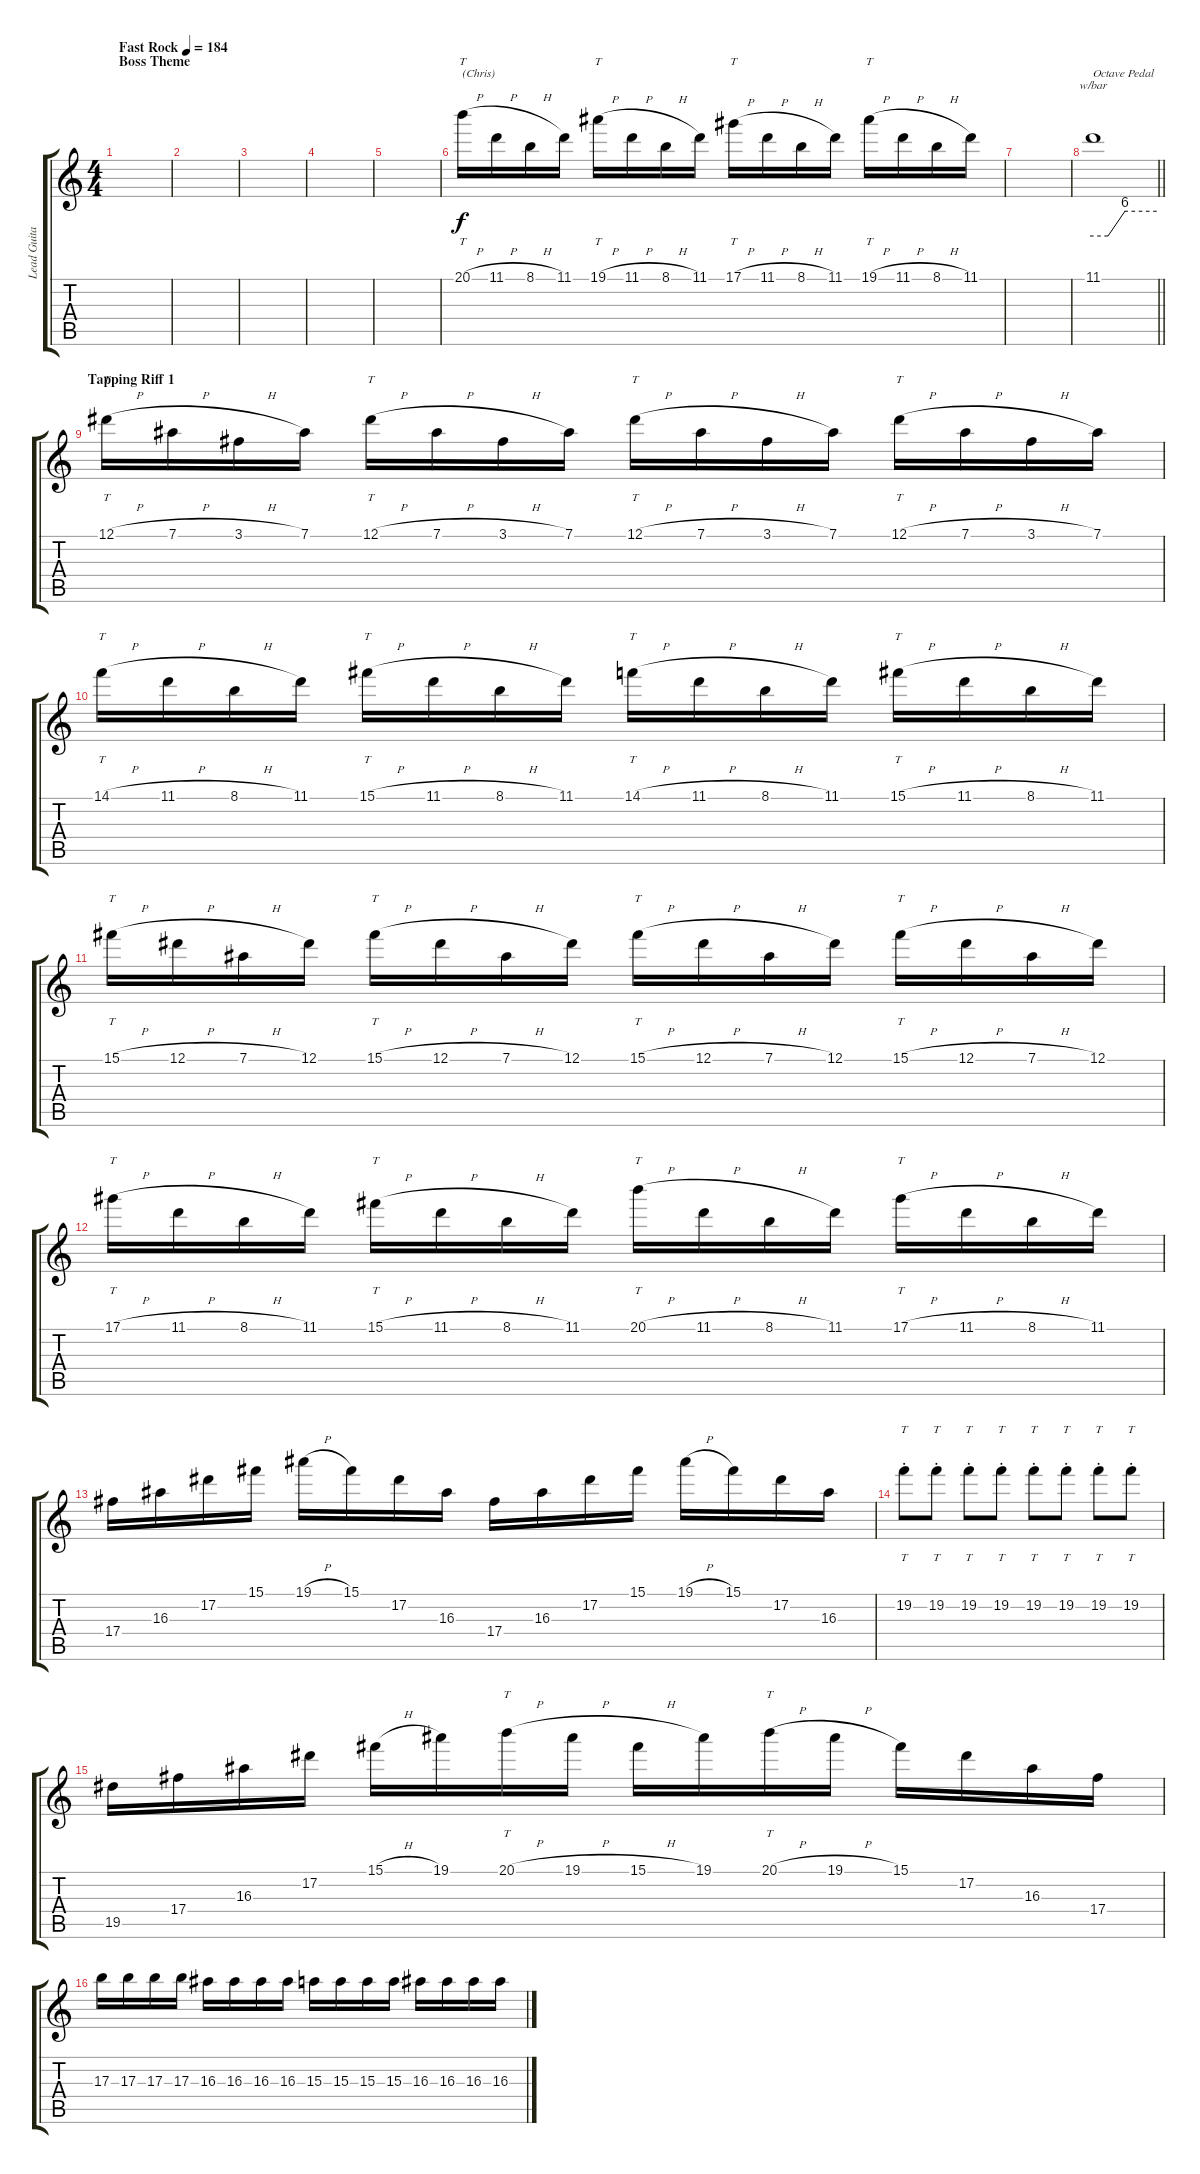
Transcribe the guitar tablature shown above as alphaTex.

\track ("Lead Guitar 1" "Lead Guita") {instrument distortionguitar}
\staff {score tabs}
\tuning (Eb4 Bb3 Gb3 Db3 Ab2 Eb2) {hide}
\ts (4 4)
\section ("" "Boss Theme")
\tempo (184 "Fast Rock")
\clef g2
\ks c
|
|
|
|
|
20.1{h}.16{tt txt "(Chris)" balance 4 instrument distortionguitar} 11.1{h}.16 8.1{h}.16 11.1.16 19.1{h}.16{tt} 11.1{h}.16 8.1{h}.16 11.1.16 17.1{h}.16{tt} 11.1{h}.16 8.1{h}.16 11.1.16 19.1{h}.16{tt} 11.1{h}.16 8.1{h}.16 11.1.16 |
|
\barLineRight lightlight
11.1.1{tbe (custom default 0 0 14 0 30 24 60 24) txt "Octave Pedal"} |
\section ("" "Tapping Riff 1")
12.1{h}.16{tt} 7.1{h}.16 3.1{h}.16 7.1.16 12.1{h}.16{tt} 7.1{h}.16 3.1{h}.16 7.1.16 12.1{h}.16{tt} 7.1{h}.16 3.1{h}.16 7.1.16 12.1{h}.16{tt} 7.1{h}.16 3.1{h}.16 7.1.16 |
14.1{h}.16{tt} 11.1{h}.16 8.1{h}.16 11.1.16 15.1{h}.16{tt} 11.1{h}.16 8.1{h}.16 11.1.16 14.1{h}.16{tt} 11.1{h}.16 8.1{h}.16 11.1.16 15.1{h}.16{tt} 11.1{h}.16 8.1{h}.16 11.1.16 |
15.1{h}.16{tt} 12.1{h}.16 7.1{h}.16 12.1.16 15.1{h}.16{tt} 12.1{h}.16 7.1{h}.16 12.1.16 15.1{h}.16{tt} 12.1{h}.16 7.1{h}.16 12.1.16 15.1{h}.16{tt} 12.1{h}.16 7.1{h}.16 12.1.16 |
17.1{h}.16{tt} 11.1{h}.16 8.1{h}.16 11.1.16 15.1{h}.16{tt} 11.1{h}.16 8.1{h}.16 11.1.16 20.1{h}.16{tt} 11.1{h}.16 8.1{h}.16 11.1.16 17.1{h}.16{tt} 11.1{h}.16 8.1{h}.16 11.1.16 |
17.4.16 16.3.16 17.2.16 15.1.16 19.1{h}.16 15.1.16 17.2.16 16.3.16 17.4.16 16.3.16 17.2.16 15.1.16 19.1{h}.16 15.1.16 17.2.16 16.3.16 |
19.2{st}.8{tt} 19.2{st}.8{tt} 19.2{st}.8{tt} 19.2{st}.8{tt} 19.2{st}.8{tt} 19.2{st}.8{tt} 19.2{st}.8{tt} 19.2{st}.8{tt} |
19.5.16 17.4.16 16.3.16 17.2.16 15.1{h}.16 19.1.16 20.1{h}.16{tt} 19.1{h}.16 15.1{h}.16 19.1.16 20.1{h}.16{tt} 19.1{h}.16 15.1.16 17.2.16 16.3.16 17.4.16 |
17.3.16 17.3.16 17.3.16 17.3.16 16.3.16 16.3.16 16.3.16 16.3.16 15.3.16 15.3.16 15.3.16 15.3.16 16.3.16 16.3.16 16.3.16 16.3.16
